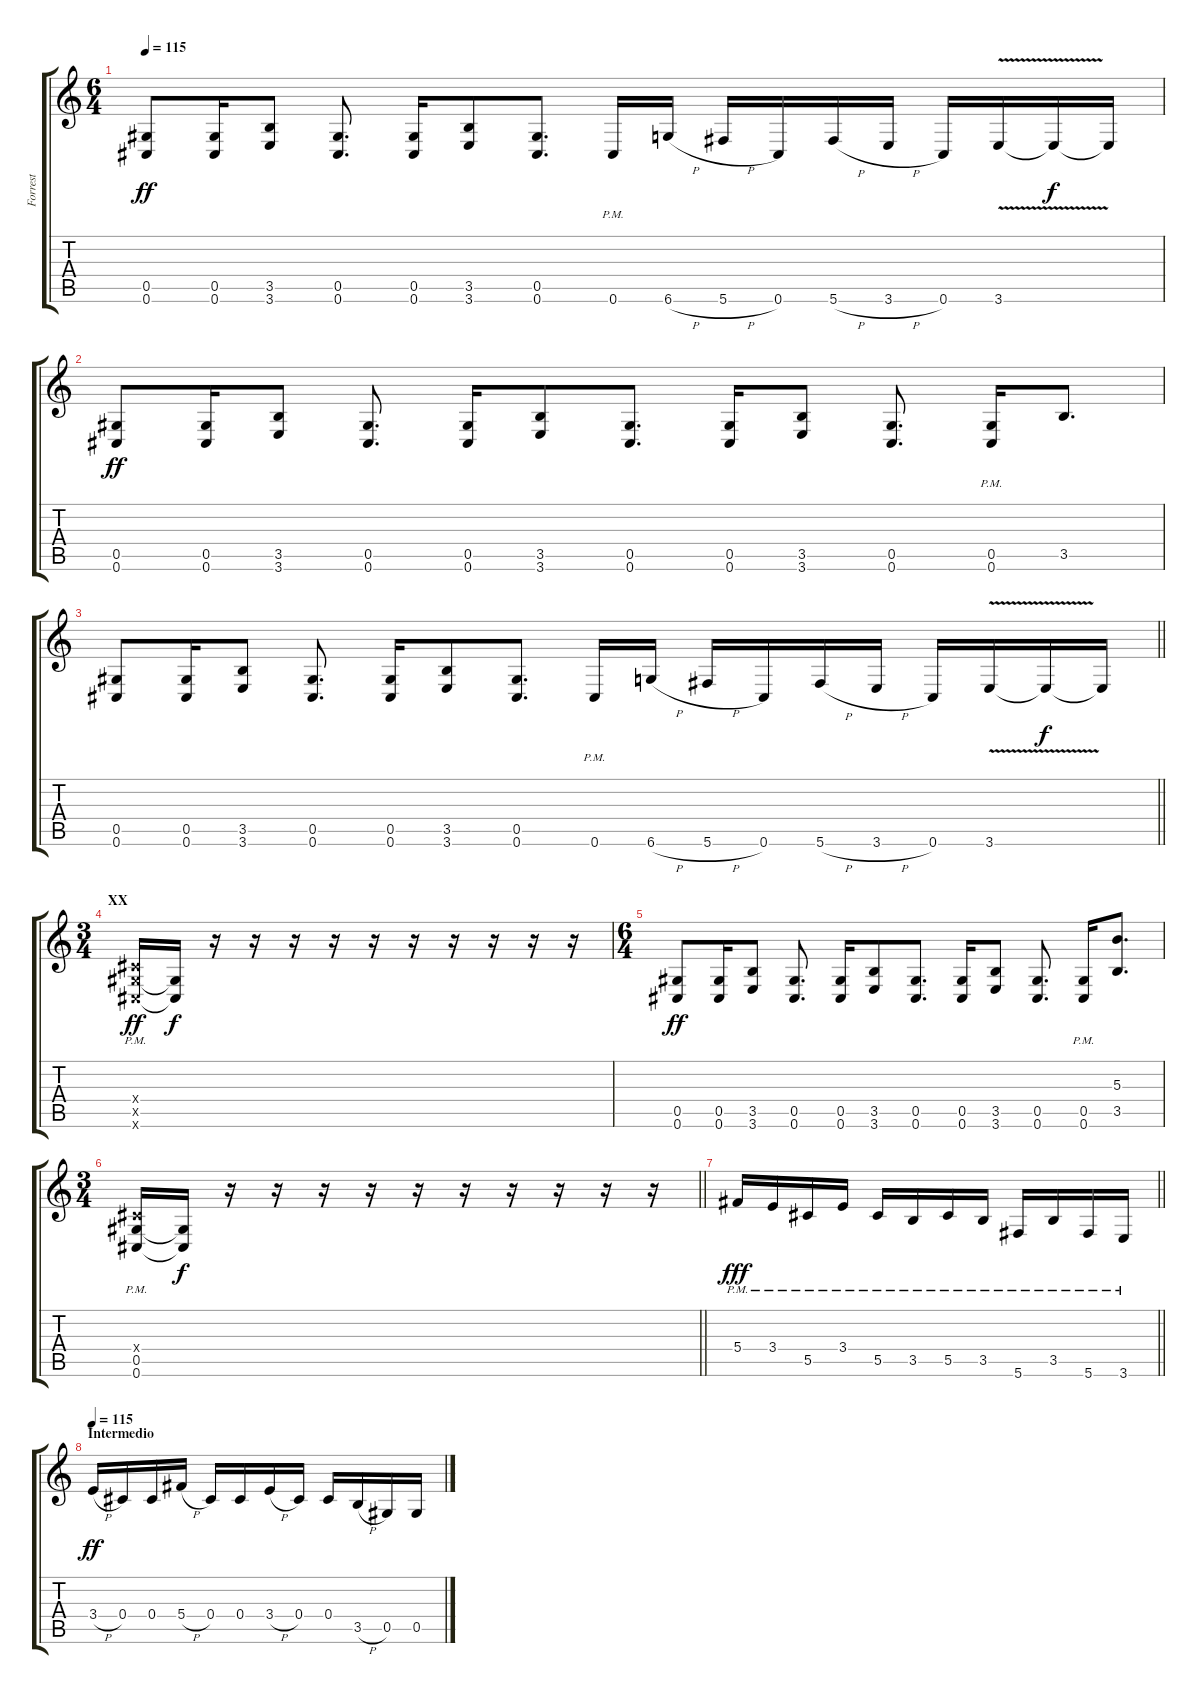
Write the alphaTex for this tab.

\track ("Forrest" "Forrest") {instrument distortionguitar}
\staff {score tabs}
\tuning (Eb4 Bb3 Gb3 Db3 Ab2 Db2) {hide}
\ts (6 4)
\tempo 115
\clef g2
\ks c
(0.5 0.6).8{dy ff} (0.5 0.6).16 (3.5 3.6).8 (0.5 0.6).8{d} (0.5 0.6).16 (3.5 3.6).8 (0.5 0.6).8{d} 0.6{pm}.16 6.6{h}.16 5.6{h}.16 0.6.16 5.6{h}.16 3.6{h}.16 0.6.16 3.6{v}.16 3.6{t}.16{dy f} 3.6{t}.16 |
(0.5 0.6).8{dy ff} (0.5 0.6).16 (3.5 3.6).8 (0.5 0.6).8{d} (0.5 0.6).16 (3.5 3.6).8 (0.5 0.6).8{d} (0.5 0.6).16 (3.5 3.6).8 (0.5 0.6).8{d} (0.5{pm} 0.6{pm}).16 3.5.8{d} |
\barLineRight lightlight
(0.5 0.6).8 (0.5 0.6).16 (3.5 3.6).8 (0.5 0.6).8{d} (0.5 0.6).16 (3.5 3.6).8 (0.5 0.6).8{d} 0.6{pm}.16 6.6{h}.16 5.6{h}.16 0.6.16 5.6{h}.16 3.6{h}.16 0.6.16 3.6{v}.16 3.6{t}.16{dy f} 3.6{t}.16 |
\ts (3 4)
\section ("" "XX")
(0.4{x} 0.5{pm x} 0.6{pm x}).16{dy ff} (0.5{t} 0.6{t}).16{dy f} r.16 r.16 r.16 r.16 r.16 r.16 r.16 r.16 r.16 r.16 |
\ts (6 4)
(0.5 0.6).8{dy ff} (0.5 0.6).16 (3.5 3.6).8 (0.5 0.6).8{d} (0.5 0.6).16 (3.5 3.6).8 (0.5 0.6).8{d} (0.5 0.6).16 (3.5 3.6).8 (0.5 0.6).8{d} (0.5{pm} 0.6{pm}).16 (5.3 3.5).8{d} |
\ts (3 4)
\barLineRight lightlight
(0.4{x} 0.5{pm} 0.6{pm}).16 (0.5{t} 0.6{t}).16{dy f} r.16 r.16 r.16 r.16 r.16 r.16 r.16 r.16 r.16 r.16 |
\barLineRight lightlight
5.4{pm}.16{dy fff} 3.4{pm}.16 5.5{pm}.16 3.4{pm}.16 5.5{pm}.16 3.5{pm}.16 5.5{pm}.16 3.5{pm}.16 5.6{pm}.16 3.5{pm}.16 5.6{pm}.16 3.6{pm}.16 |
\section ("" "Intermedio")
\tempo 115
3.4{h}.16{dy ff} 0.4.16 0.4.16 5.4{h}.16 0.4.16 0.4.16 3.4{h}.16 0.4.16 0.4.16 3.5{h}.16 0.5.16 0.5.16
